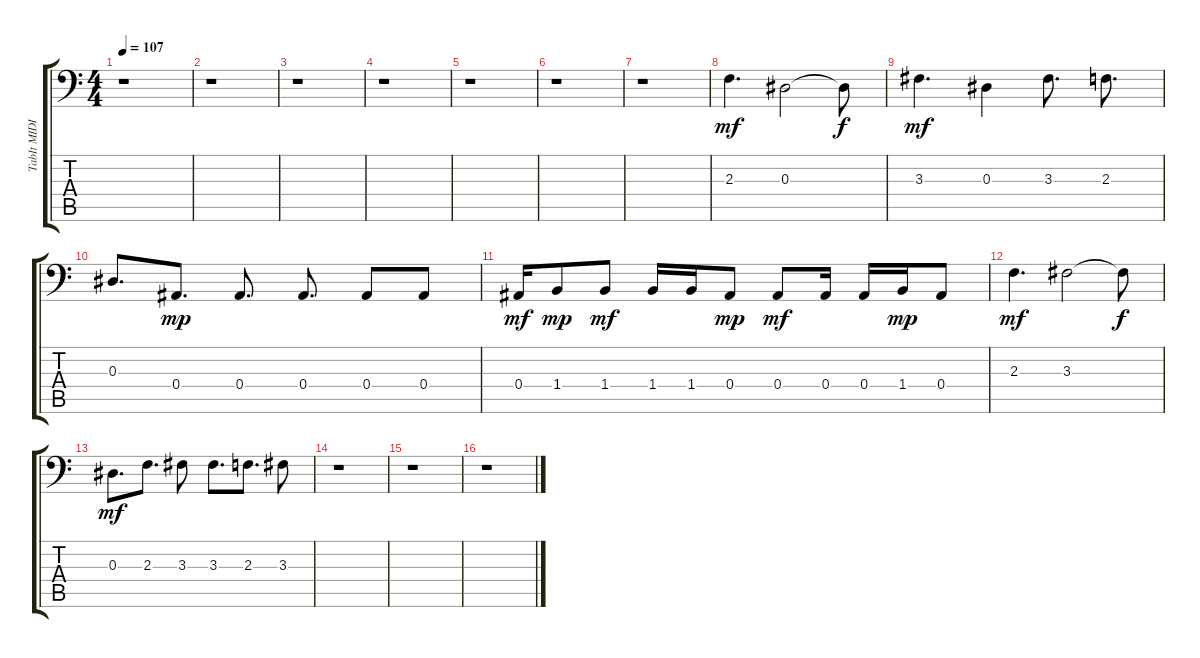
\track ("TabIt MIDI - Track 7" "TabIt MIDI") {instrument lead2sawtooth}
\staff {score tabs}
\tuning (C4 G3 Eb3 Bb2 F2 Bb1) {hide}
\ts (4 4)
\tempo 107
\clef f4
\ks c
r.1{dy fff} |
r.1 |
r.1 |
r.1 |
r.1 |
r.1 |
r.1 |
2.3.4{d dy mf balance 8 instrument distortionguitar} 0.3.2 0.3{t}.8{dy f} |
3.3.4{d dy mf} 0.3.4 3.3.8{d} 2.3.8{d} |
0.3.8{d} 0.4.8{d dy mp instrument distortionguitar} 0.4.8{d} 0.4.8{d} 0.4.8 0.4.8 |
0.4.16{dy mf instrument distortionguitar} 1.4.8{dy mp} 1.4.8{dy mf} 1.4.16 1.4.16 0.4.8{dy mp} 0.4.8{dy mf} 0.4.16 0.4.16 1.4.16{dy mp} 0.4.8 |
2.3.4{d dy mf} 3.3.2 3.3{t}.8{dy f} |
0.3.8{d dy mf} 2.3.8{d} 3.3.8 3.3.8{d} 2.3.8{d} 3.3.8 |
r.1 |
r.1 |
r.1
